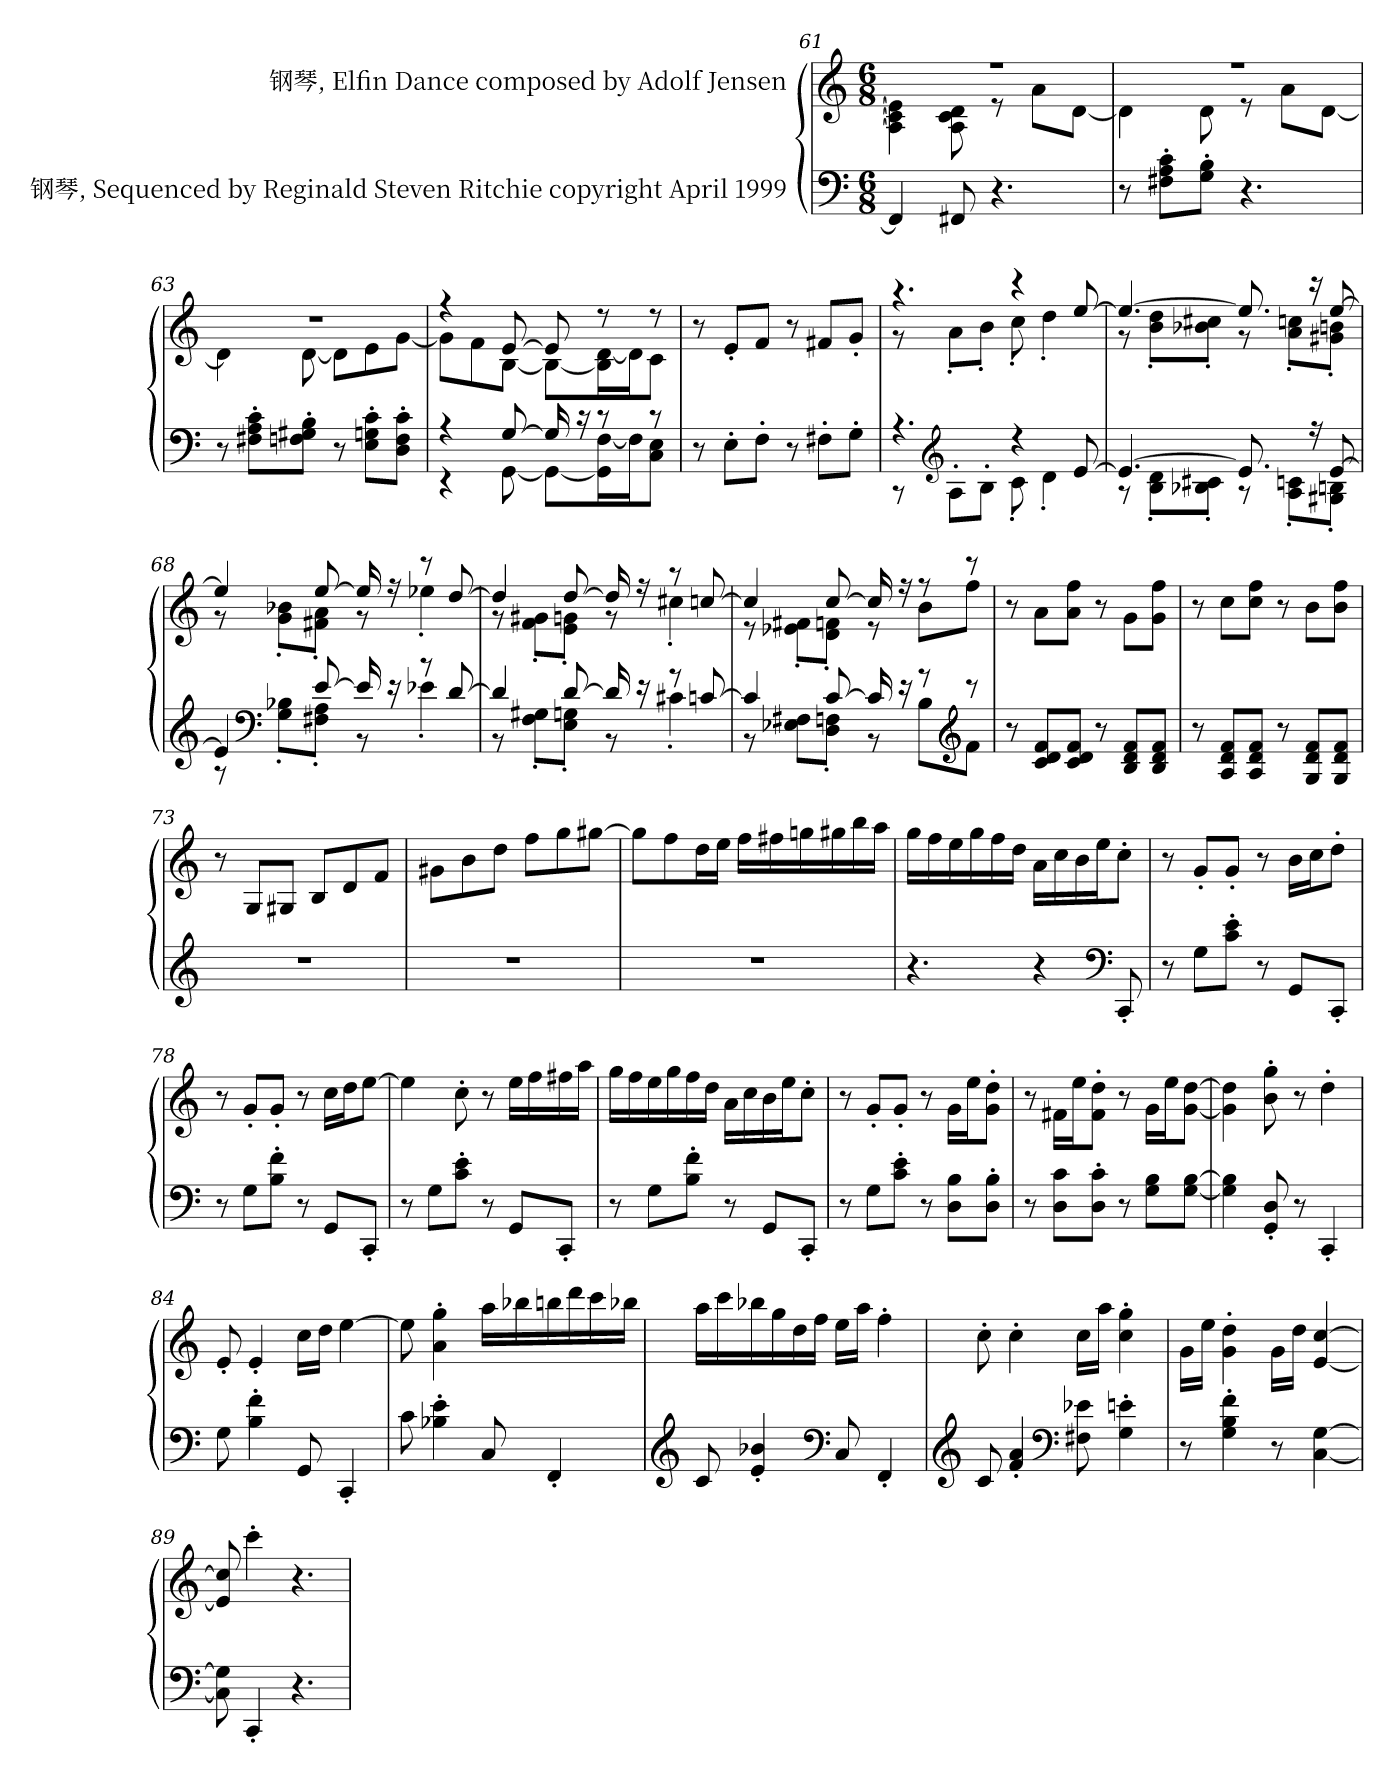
**kern	**kern
*part2	*part1
*staff2	*staff1
*I"钢琴, Sequenced by Reginald Steven Ritchie copyright April 1999	*I"钢琴, Elfin Dance  composed by Adolf Jensen
!!LO:LB:g=z
*clefF4	*clefG2
*k[]	*k[]
*M6/8	*M6/8
=61	=61
*	*^
4FF#/]	2.r	4A\] 4c\] 4e\]
8FF#X/	.	8A\ 8c\ 8d\
4.r	.	8r
.	.	8a\L
.	.	[8d\J
=62	=62	=62
8r	2.r	4d\]
8F#X\' 8A\' 8c\'L	.	.
8G\' 8B\'J	.	8d\
4.r	.	8r
.	.	8a\L
.	.	[8d\J
=63	=63	=63
8r	2.r	4d\]
8F#X\' 8A\' 8c\'L	.	.
8Fn\' 8G#X\' 8B\'J	.	[8d\
8r	.	8d\L]
8E\' 8Gn\' 8c\'L	.	8e\
8D\' 8F\' 8c\'J	.	[8g\J
=64	=64	=64
*^	*	*
4r	4r	4r	8g\L]
.	.	.	8f\
[8G/	[8GG\	[8e/	[8B\J
16G/]	8GG\L_	8e/]	8B\L_
16r	.	.	.
8r	16GG\] [16F\L	8r	16B\] [16d\L
.	16F\J]	.	16d\J]
8r	8C\ 8E\J	8r	8c\J
*v	*v	*	*
*	*v	*v
!!LO:LB:g=z
=65	=65
8r	8r
8E'\L	8e'/L
8F'\J	8f/J
8r	8r
8F#X'\L	8f#X/L
8G'\J	8g'/J
=66	=66
*^	*^
4.r	8r	4.r	8r
*clefG2	*	*	*
.	8A'\L	.	8a'\L
.	8B'\J	.	8b'\J
4r	8c'\	4r	8cc'\
.	4d'\	.	4dd'\
[8e/	.	[8ee/	.
=67	=67	=67	=67
4.e/_	8r	4.ee/_	8r
.	8B\' 8d\'L	.	8b\' 8dd\'L
.	8B-X\' 8c#X\'J	.	8b-X\' 8cc#X\'J
8.e/]	8r	8.ee/]	8r
.	8A\' 8cn\'L	.	8a\' 8ccn\'L
16r	.	16r	.
[8e/	8G#X\' 8Bn\'J	[8ee/	8g#X\' 8bn\'J
!!LO:LB:g=z	!!
=68	=68	=68	=68
4e/]	8r	4ee/]	8r
*clefF4	*	*	*
.	8G\' 8B-X\'L	.	8g\' 8b-X\'L
[8e/	8F#X\' 8A\'J	[8ee/	8f#X\' 8a\'J
16e/]	8r	16ee/]	8r
16r	.	16r	.
8r	4e-X'\	8r	4ee-X'\
[8d/	.	[8dd/	.
=69	=69	=69	=69
4d/]	8r	4dd/]	8r
.	8F\' 8G#X\'L	.	8f\' 8g#X\'L
[8d/	8E\' 8Gn\'J	[8dd/	8e\' 8gn\'J
16d/]	8r	16dd/]	8r
16r	.	16r	.
8r	4c#X'\	8r	4cc#X'\
[8cn/	.	[8ccn/	.
=70	=70	=70	=70
4c/]	8r	4cc/]	8r
.	8E-X\ 8F#X\L	.	8e-X\' 8f#X\'L
[8c/	8D\' 8Fn\'J	[8cc/	8d\' 8fn\'J
16c/]	8r	16cc/]	8r
16r	.	16r	.
8r	8B\L	8r	8b\L
*clefG2	*	*	*
8r	8f\J	8r	8ff\J
*v	*v	*	*
*	*v	*v
!!LO:PB:g=z
=71	=71
8r	8r
8c/ 8d/ 8f/L	8a\L
8c/ 8d/ 8f/J	8a\ 8ff\J
8r	8r
8B/ 8d/ 8f/L	8g\L
8B/ 8d/ 8f/J	8g\ 8ff\J
=72	=72
8r	8r
8A/ 8d/ 8f/L	8cc\L
8A/ 8d/ 8f/J	8cc\ 8ff\J
8r	8r
8G/ 8d/ 8f/L	8b\L
8G/ 8d/ 8f/J	8b\ 8ff\J
=73	=73
2.r	8r
.	8G/L
.	8G#X/J
.	8B/L
.	8d/
.	8f/J
=74	=74
2.r	8g#X\L
.	8b\
.	8dd\J
.	8ff\L
.	8gg\
.	[8gg#X\J
=75	=75
2.r	8gg#\L]
.	8ff\
.	16dd\L
.	16ee\JJ
.	16ff\LL
.	16ff#X\
.	16ggn\
.	16gg#X\
.	16bb\
.	16aa\JJ
!!LO:LB:g=z
=76	=76
4.r	16gg\LL
.	16ff\
.	16ee\
.	16gg\
.	16ff\
.	16dd\JJ
4r	16a\LL
.	16cc\
.	16b\
.	16ee\J
*clefF4	*
8CC'/	8cc'\J
=77	=77
8r	8r
8G\L	8g'/L
8c\' 8e\'J	8g'/J
8r	8r
8GG/L	16b\LL
.	16cc\J
8CC'/J	8dd'\J
=78	=78
8r	8r
8G\L	8g'/L
8B\' 8f\'J	8g'/J
8r	8r
8GG/L	16cc\LL
.	16dd\J
8CC'/J	[8ee\J
=79	=79
8r	4ee\]
8G\L	.
8c\' 8e\'J	8cc'\
8r	8r
8GG/L	16ee\LL
.	16ff\
8CC'/J	16ff#X\
.	16aa\JJ
!!LO:LB:g=z
=80	=80
8r	16gg\LL
.	16ff\
8G\L	16ee\
.	16gg\
8B\' 8f\'J	16ff\
.	16dd\JJ
8r	16a\LL
.	16cc\
8GG/L	16b\
.	16ee\J
8CC'/J	8cc'\J
=81	=81
8r	8r
8G\L	8g'/L
8c\' 8e\'J	8g'/J
8r	8r
8D\ 8B\L	16g\LL
.	16ee\J
8D\' 8B\'J	8g\' 8dd\'J
=82	=82
8r	8r
8D\ 8c\L	16f#X\LL
.	16ee\J
8D\' 8c\'J	8f#\' 8dd\'J
8r	8r
8G\ 8B\L	16g\LL
.	16ee\J
[8G\ [8B\J	[8g\ [8dd\J
=83	=83
4G\] 4B\]	4g\] 4dd\]
8GG/' 8D/'	8b\' 8gg\'
8r	8r
4CC'/	4dd'\
=84	=84
8G\	8e'/
4B\' 4f\'	4e'/
8GG/	16cc\LL
.	16dd\JJ
4CC'/	[4ee\
!!LO:LB:g=z
=85	=85
8c\	8ee\]
4B-X\' 4e\'	4a\' 4gg\'
8C/	16aa\LL
.	16bb-X\
4FF'/	16bbn\
.	16ddd\
.	16ccc\
.	16bb-X\JJ
=86	=86
*clefG2	*
8c/	16aa\LL
.	16ccc\
4e/' 4b-X/'	16bb-X\
.	16gg\
.	16dd\
.	16ff\JJ
*clefF4	*
8C/	16ee\LL
.	16aa\JJ
4FF'/	4ff'\
=87	=87
*clefG2	*
8c/	8cc'\
4f/' 4a/'	4cc'\
*clefF4	*
8F#X\ 8e-X\	16cc\LL
.	16aa\JJ
4G\' 4en\'	4cc\' 4gg\'
=88	=88
8r	16g\LL
.	16ee\JJ
4G\' 4B\' 4f\'	4g\' 4dd\'
8r	16g\LL
.	16dd\JJ
[4C\ [4G\	[4e/ [4cc/
!!LO:LB:g=z
=89	=89
8C\] 8G\]	8e/] 8cc/]
4CC'/	4ccc'\
4.r	4.r
=	=
*-	*-
